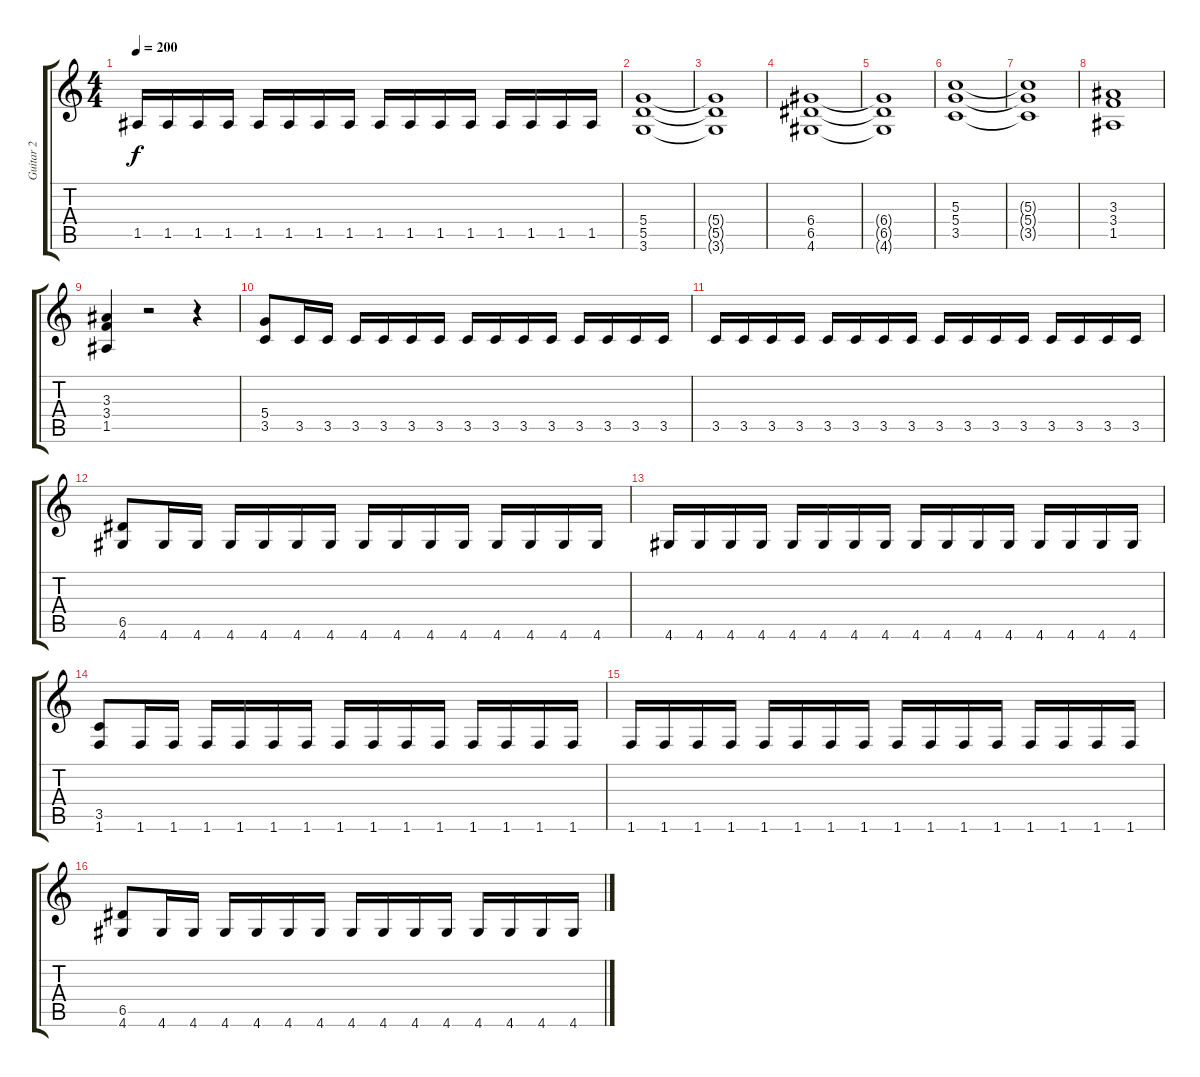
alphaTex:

\track ("Guitar 2" "Guitar 2") {instrument distortionguitar}
\staff {score tabs}
\tuning (E4 B3 G3 D3 A2 E2) {hide}
\ts (4 4)
\tempo 200
\clef g2
\ks c
1.5.16{dy f} 1.5.16 1.5.16 1.5.16 1.5.16 1.5.16 1.5.16 1.5.16 1.5.16 1.5.16 1.5.16 1.5.16 1.5.16 1.5.16 1.5.16 1.5.16 |
(5.4 5.5 3.6).1 |
(5.4{t} 5.5{t} 3.6{t}).1 |
(6.4 6.5 4.6).1 |
(6.4{t} 6.5{t} 4.6{t}).1 |
(5.3 5.4 3.5).1 |
(5.3{t} 5.4{t} 3.5{t}).1 |
(3.3 3.4 1.5).1 |
(3.3 3.4 1.5).4 r.2 r.4 |
\section ("" "")
(5.4 3.5).8 3.5.16 3.5.16 3.5.16 3.5.16 3.5.16 3.5.16 3.5.16 3.5.16 3.5.16 3.5.16 3.5.16 3.5.16 3.5.16 3.5.16 |
3.5.16 3.5.16 3.5.16 3.5.16 3.5.16 3.5.16 3.5.16 3.5.16 3.5.16 3.5.16 3.5.16 3.5.16 3.5.16 3.5.16 3.5.16 3.5.16 |
(6.5 4.6).8 4.6.16 4.6.16 4.6.16 4.6.16 4.6.16 4.6.16 4.6.16 4.6.16 4.6.16 4.6.16 4.6.16 4.6.16 4.6.16 4.6.16 |
4.6.16 4.6.16 4.6.16 4.6.16 4.6.16 4.6.16 4.6.16 4.6.16 4.6.16 4.6.16 4.6.16 4.6.16 4.6.16 4.6.16 4.6.16 4.6.16 |
(3.5 1.6).8 1.6.16 1.6.16 1.6.16 1.6.16 1.6.16 1.6.16 1.6.16 1.6.16 1.6.16 1.6.16 1.6.16 1.6.16 1.6.16 1.6.16 |
1.6.16 1.6.16 1.6.16 1.6.16 1.6.16 1.6.16 1.6.16 1.6.16 1.6.16 1.6.16 1.6.16 1.6.16 1.6.16 1.6.16 1.6.16 1.6.16 |
(6.5 4.6).8 4.6.16 4.6.16 4.6.16 4.6.16 4.6.16 4.6.16 4.6.16 4.6.16 4.6.16 4.6.16 4.6.16 4.6.16 4.6.16 4.6.16
